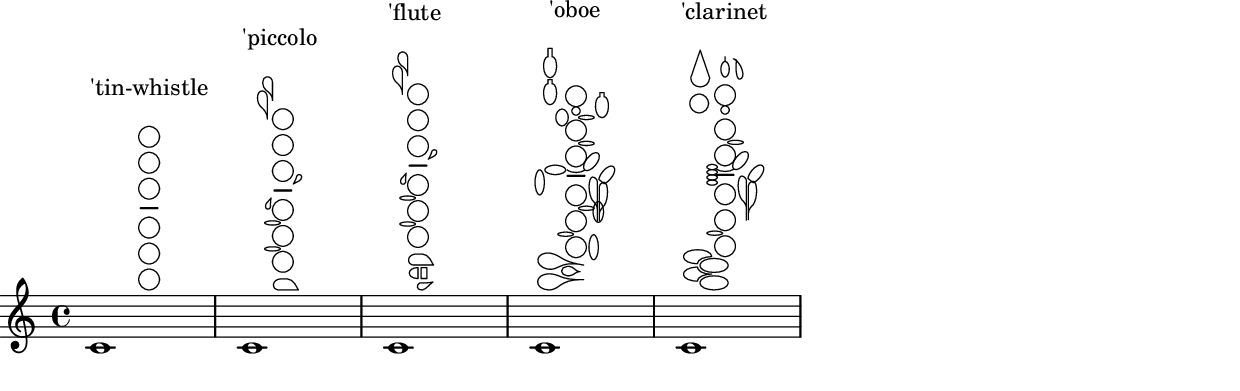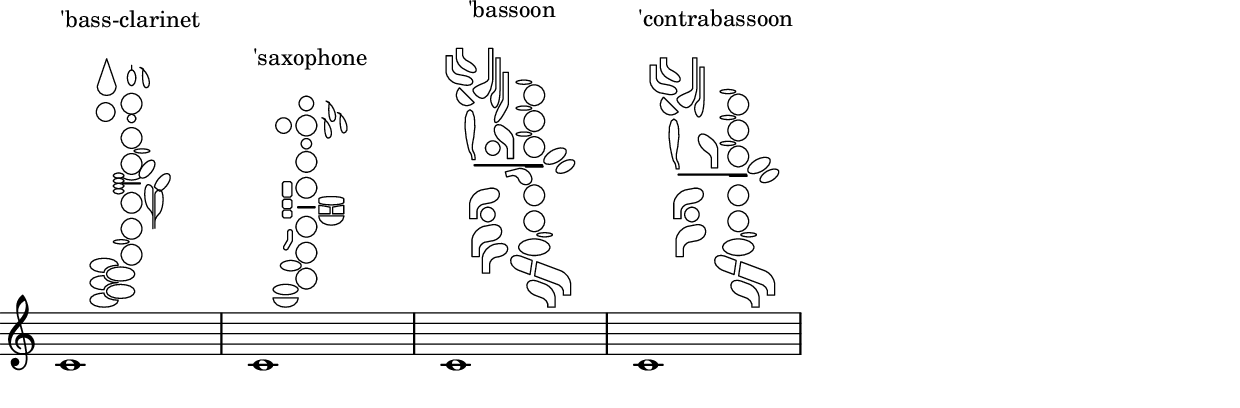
%% Generated by lilypond-book
%% Options: [exampleindent=10.16\mm,indent=0\mm,line-width=160\mm,paper-height=845.047\pt,paper-width=597.508\pt,papersize='(cons (* 597.508 pt) (* 845.047 pt)),quote]
\include "lilypond-book-preamble.ly"


% ****************************************************************
% Start cut-&-pastable-section
% ****************************************************************

#(ly:set-option 'eps-box-padding 3.000000)



\paper {
  #(set-paper-size '(cons (* 597.508 pt) (* 845.047 pt)))
  indent = 0\mm
  line-width = 160\mm
  % offset the left padding, also add 1mm as lilypond creates cropped
  % images with a little space on the right
  line-width = #(- line-width (* mm  3.000000) (* mm 1))
  line-width = 160\mm - 2.0 * 10.16\mm
  % offset the left padding, also add 1mm as lilypond creates cropped
  % images with a little space on the right
  line-width = #(- line-width (* mm  3.000000) (* mm 1))
}

\layout {
  
}




% ****************************************************************
% ly snippet:
% ****************************************************************
\sourcefilename "snippets/woodwind-diagrams-listing.ly"
\sourcefileline 0
%% DO NOT EDIT this file manually; it was automatically
%% generated from the LilyPond Wiki
%% (https://wiki.lilypond.community).
%%
%% Make any changes in the Wiki itself, or in
%% `Documentation/snippets/new/`, then run
%% `scripts/auxiliar/makelsr.pl`.
%%
%% This file is in the public domain.

\version "2.24.0"

\header {
%% Translation of GIT committish: a8a85e19654e46d725563e6deba44083ef137a2c
  texidocja = "
以下は、LilyPond で現在定義されている全ての木管楽器のダイアグラムです。
"
  doctitleja = "木管楽器のダイアグラムのリスト"

%% Translation of GIT committish: 2f3474d9af596d677ed5b7ce720ae4d0954a6b51
  texidocit = "
L'esempio seguente mostra tutti i diagrammi per i legni attualmente definiti
in LilyPond.

"
  doctitleit = "Elenco dei diagrammi per i legni"

%% Translation of GIT committish: 41a008e75e2fe29536406cdf0d71c32a4606f2b8
  texidocfr = "
Voici les différents instruments à vent de la section des bois pour
lesquels LilyPond peut, à ce jour, afficher des doigtés.
"

  doctitlefr = "Liste des diagrammes de doigtés pour bois"

%% Translation of GIT committish: b35da384a3367d8ee49a28f697c0ae8fb88b2e1e
  texidoces = "
El fragmento de música que aparece a continuación presenta todos los
diagramas de viento madera que se encuentran definidos en LilyPond por
el momento.

"
  doctitlees = "Listado de los diagramas para viento madera"

%%%    Translation of GIT committish: ab9e3136d78bfaf15cc6d77ed1975d252c3fe506


  texidocde="
Folgende Noten zeige alle Holzbläserdiagramme, die für LilyPond
definiert sind.

"
  doctitlede = "Liste der Holzbläserdiagramme"


%% Translation of GIT committish: 8ffecf6be17c6ec2ff87cf31873121a8cce29b09
  texidocca = "
El fragment de música que apareix a continuació presenta tots els
diagrames de vent fusta que es troben definits al LilyPond de
moment.

"
  doctitleca = "Llistat dels diagrames per a vent fusta"

  categories = "Specific notation, Winds"

  texidoc = "
The following music shows all of the woodwind diagrams currently
defined in LilyPond.
"

  doctitle = "Woodwind diagrams listing"
} % begin verbatim


\layout {
  indent = 0
}

\relative c' {
  \textLengthOn
  c1^
  \markup {
    \center-column {
      'tin-whistle
      " "
       \woodwind-diagram
                  #'tin-whistle
                  #'()
    }
  }

  c1^
  \markup {
    \center-column {
      'piccolo
      " "
       \woodwind-diagram
                  #'piccolo
                  #'()
    }
  }

  c1^
  \markup {
    \center-column {
       'flute
       " "
       \woodwind-diagram
          #'flute
          #'()
    }
  }
  c1^\markup {
    \center-column {
      'oboe
      " "
      \woodwind-diagram
        #'oboe
        #'()
    }
  }

  c1^\markup {
    \center-column {
      'clarinet
      " "
      \woodwind-diagram
        #'clarinet
        #'()
    }
  }

  c1^\markup {
    \center-column {
      'bass-clarinet
      " "
      \woodwind-diagram
        #'bass-clarinet
        #'()
    }
  }

  c1^\markup {
    \center-column {
      'saxophone
      " "
      \woodwind-diagram
        #'saxophone
        #'()
    }
  }

  c1^\markup {
    \center-column {
      'bassoon
      " "
      \woodwind-diagram
        #'bassoon
        #'()
    }
  }

  c1^\markup {
    \center-column {
      'contrabassoon
      " "
      \woodwind-diagram
        #'contrabassoon
        #'()
    }
  }
}



% ****************************************************************
% end ly snippet
% ****************************************************************
